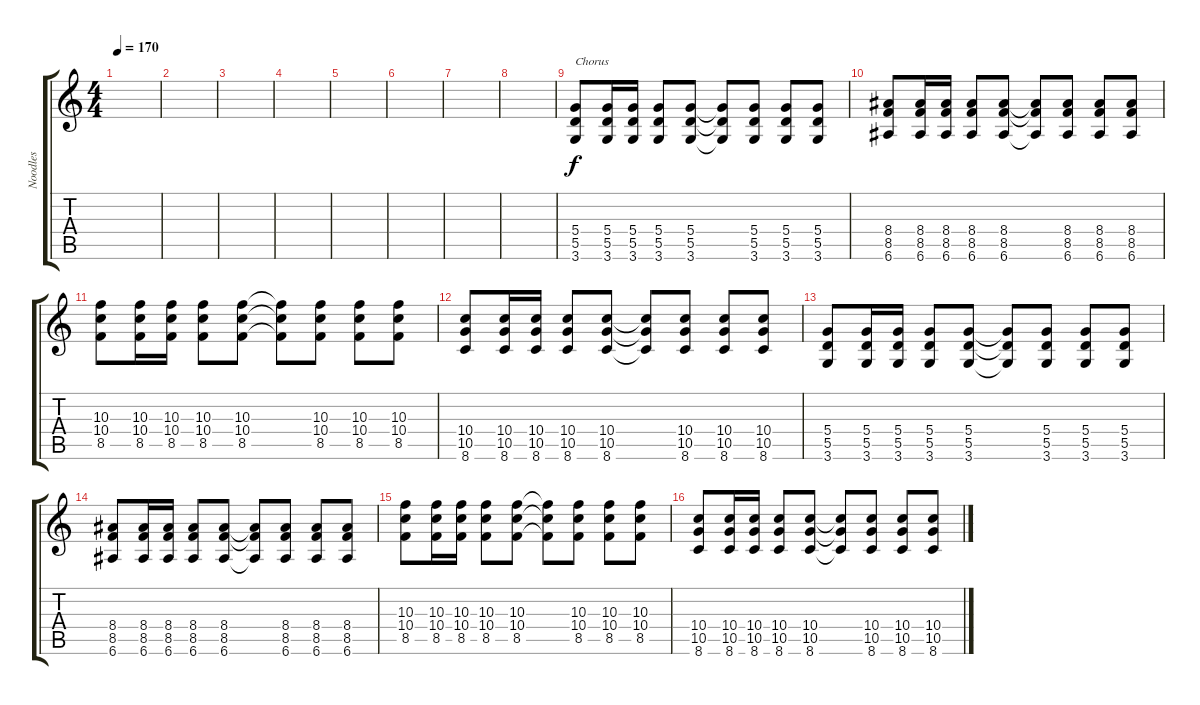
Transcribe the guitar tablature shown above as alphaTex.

\track ("Noodles" "Noodles") {instrument distortionguitar}
\staff {score tabs}
\tuning (E4 B3 G3 D3 A2 E2) {hide}
\ts (4 4)
\tempo 170
\clef g2
\ks c
|
|
|
|
|
|
|
|
(5.4 5.5 3.6).8{txt "Chorus" volume 16 instrument distortionguitar} (5.4 5.5 3.6).16 (5.4 5.5 3.6).16 (5.4 5.5 3.6).8 (5.4 5.5 3.6).8 (5.4{t} 5.5{t} 3.6{t}).8 (5.4 5.5 3.6).8 (5.4 5.5 3.6).8 (5.4 5.5 3.6).8 |
(8.4 8.5 6.6).8 (8.4 8.5 6.6).16 (8.4 8.5 6.6).16 (8.4 8.5 6.6).8 (8.4 8.5 6.6).8 (8.4{t} 8.5{t} 6.6{t}).8 (8.4 8.5 6.6).8 (8.4 8.5 6.6).8 (8.4 8.5 6.6).8 |
(10.3 10.4 8.5).8 (10.3 10.4 8.5).16 (10.3 10.4 8.5).16 (10.3 10.4 8.5).8 (10.3 10.4 8.5).8 (10.3{t} 10.4{t} 8.5{t}).8 (10.3 10.4 8.5).8 (10.3 10.4 8.5).8 (10.3 10.4 8.5).8 |
(10.4 10.5 8.6).8 (10.4 10.5 8.6).16 (10.4 10.5 8.6).16 (10.4 10.5 8.6).8 (10.4 10.5 8.6).8 (10.4{t} 10.5{t} 8.6{t}).8 (10.4 10.5 8.6).8 (10.4 10.5 8.6).8 (10.4 10.5 8.6).8 |
(5.4 5.5 3.6).8{volume 16 instrument distortionguitar} (5.4 5.5 3.6).16 (5.4 5.5 3.6).16 (5.4 5.5 3.6).8 (5.4 5.5 3.6).8 (5.4{t} 5.5{t} 3.6{t}).8 (5.4 5.5 3.6).8 (5.4 5.5 3.6).8 (5.4 5.5 3.6).8 |
(8.4 8.5 6.6).8 (8.4 8.5 6.6).16 (8.4 8.5 6.6).16 (8.4 8.5 6.6).8 (8.4 8.5 6.6).8 (8.4{t} 8.5{t} 6.6{t}).8 (8.4 8.5 6.6).8 (8.4 8.5 6.6).8 (8.4 8.5 6.6).8 |
(10.3 10.4 8.5).8 (10.3 10.4 8.5).16 (10.3 10.4 8.5).16 (10.3 10.4 8.5).8 (10.3 10.4 8.5).8 (10.3{t} 10.4{t} 8.5{t}).8 (10.3 10.4 8.5).8 (10.3 10.4 8.5).8 (10.3 10.4 8.5).8 |
(10.4 10.5 8.6).8 (10.4 10.5 8.6).16 (10.4 10.5 8.6).16 (10.4 10.5 8.6).8 (10.4 10.5 8.6).8 (10.4{t} 10.5{t} 8.6{t}).8 (10.4 10.5 8.6).8 (10.4 10.5 8.6).8 (10.4 10.5 8.6).8
